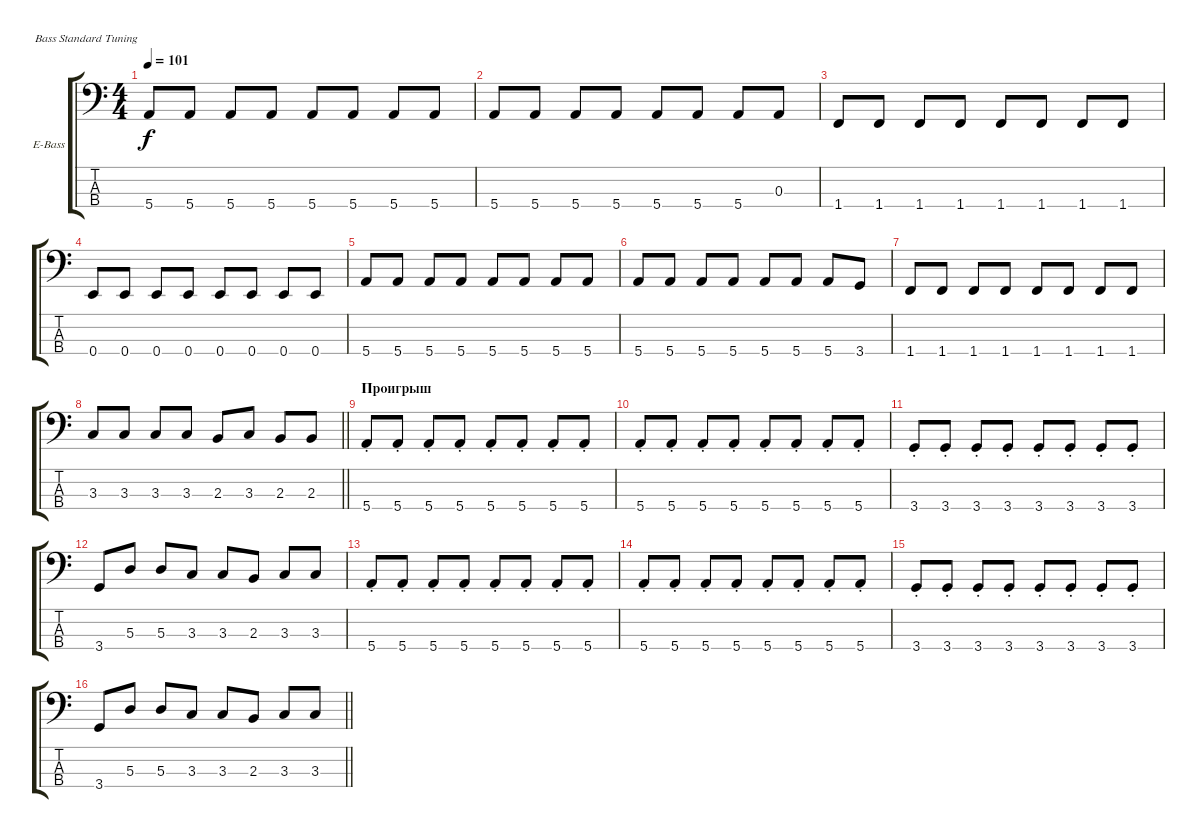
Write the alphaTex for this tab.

\bracketExtendMode groupsimilarinstruments
\firstSystemTrackNameOrientation horizontal
\otherSystemsTrackNameOrientation horizontal
\track ("И.Тихомиров (бас)" "E-Bass") {instrument electricbassfinger}
\staff {score tabs}
\tuning (G2 D2 A1 E1)
\ts (4 4)
\tempo 101
\clef f4
\ks c
5.4.8{dy f} 5.4.8 5.4.8 5.4.8 5.4.8 5.4.8 5.4.8 5.4.8 |
5.4.8 5.4.8 5.4.8 5.4.8 5.4.8 5.4.8 5.4.8 0.3.8 |
1.4.8 1.4.8 1.4.8 1.4.8 1.4.8 1.4.8 1.4.8 1.4.8 |
0.4.8 0.4.8 0.4.8 0.4.8 0.4.8 0.4.8 0.4.8 0.4.8 |
5.4.8 5.4.8 5.4.8 5.4.8 5.4.8 5.4.8 5.4.8 5.4.8 |
5.4.8 5.4.8 5.4.8 5.4.8 5.4.8 5.4.8 5.4.8 3.4.8 |
1.4.8 1.4.8 1.4.8 1.4.8 1.4.8 1.4.8 1.4.8 1.4.8 |
\barLineRight lightlight
3.3.8 3.3.8 3.3.8 3.3.8 2.3.8 3.3.8 2.3.8 2.3.8 |
\section ("" "Проигрыш")
5.4{st}.8 5.4{st}.8 5.4{st}.8 5.4{st}.8 5.4{st}.8 5.4{st}.8 5.4{st}.8 5.4{st}.8 |
5.4{st}.8 5.4{st}.8 5.4{st}.8 5.4{st}.8 5.4{st}.8 5.4{st}.8 5.4{st}.8 5.4{st}.8 |
3.4{st}.8 3.4{st}.8 3.4{st}.8 3.4{st}.8 3.4{st}.8 3.4{st}.8 3.4{st}.8 3.4{st}.8 |
3.4.8 5.3.8 5.3.8 3.3.8 3.3.8 2.3.8 3.3.8 3.3.8 |
5.4{st}.8 5.4{st}.8 5.4{st}.8 5.4{st}.8 5.4{st}.8 5.4{st}.8 5.4{st}.8 5.4{st}.8 |
5.4{st}.8 5.4{st}.8 5.4{st}.8 5.4{st}.8 5.4{st}.8 5.4{st}.8 5.4{st}.8 5.4{st}.8 |
3.4{st}.8 3.4{st}.8 3.4{st}.8 3.4{st}.8 3.4{st}.8 3.4{st}.8 3.4{st}.8 3.4{st}.8 |
\barLineRight lightlight
3.4.8 5.3.8 5.3.8 3.3.8 3.3.8 2.3.8 3.3.8 3.3.8
